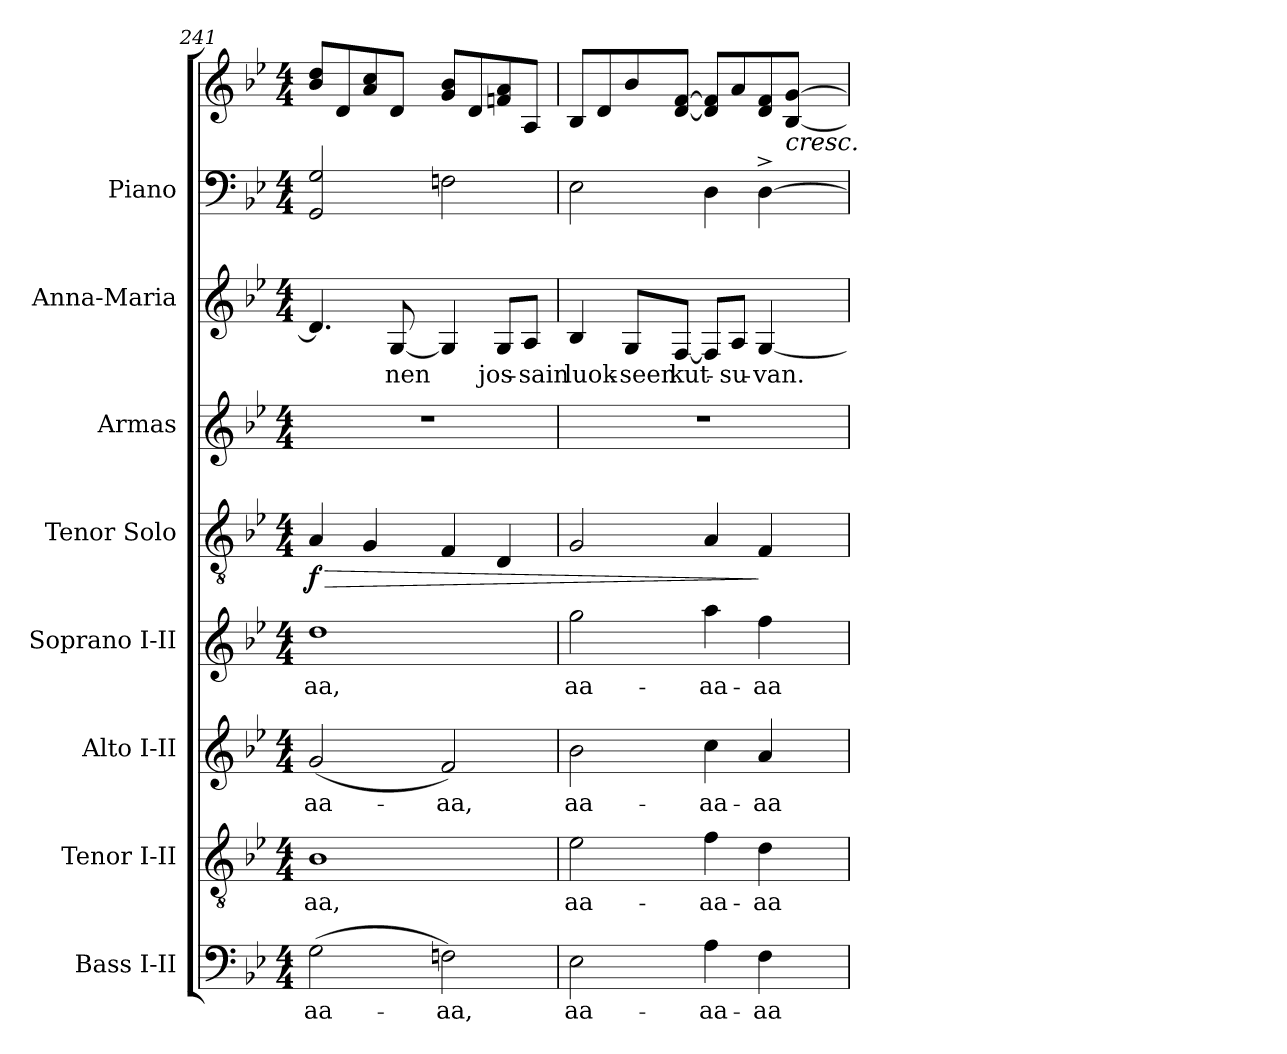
**kern	**text	**kern	**text	**kern	**text	**kern	**text	**kern	**dynam	**kern	**kern	**text	**kern	**kern	**dynam
*part8	*part8	*part7	*part7	*part6	*part6	*part5	*part5	*part4	*part4	*part3	*part2	*part2	*part1	*part1	*part1
*staff9	*staff9	*staff8	*staff8	*staff7	*staff7	*staff6	*staff6	*staff5	*staff5	*staff4	*staff3	*staff3	*staff2	*staff1	*staff1/2
*I"Bass I-II	*	*I"Tenor I-II	*	*I"Alto I-II	*	*I"Soprano I-II	*	*I"Tenor Solo	*	*I"Armas	*I"Anna-Maria	*	*I"Piano	*	*
*I'B.	*	*I'T.	*	*I'A.	*	*I'S.	*	*I'T. Solo	*	*I'Armas	*I'A-M	*	*I'Pno.	*	*
*clefF4	*	*clefGv2	*	*clefG2	*	*clefG2	*	*clefGv2	*	*clefG2	*clefG2	*	*clefF4	*clefG2	*
*	*	*ITrd7c12	*	*	*	*	*	*ITrd7c12	*	*ITrd7c12	*	*	*	*	*
*k[b-e-]	*	*k[b-e-]	*	*k[b-e-]	*	*k[b-e-]	*	*k[b-e-]	*	*k[b-e-]	*k[b-e-]	*	*k[b-e-]	*k[b-e-]	*
*B-:	*	*B-:	*	*B-:	*	*B-:	*	*B-:	*	*B-:	*B-:	*	*B-:	*B-:	*
*M4/4	*	*M4/4	*	*M4/4	*	*M4/4	*	*M4/4	*	*M4/4	*M4/4	*	*M4/4	*M4/4	*
=241	=241	=241	=241	=241	=241	=241	=241	=241	=241	=241	=241	=241	=241	=241	=241
!	!LO:LY:b:color=#000000	!	!	!	!	!	!	!	!	!	!	!	!	!	!
!	!	!	!LO:LY:b:color=#000000	!	!	!	!	!	!	!	!	!	!	!	!
!	!	!	!	!	!LO:LY:b:color=#000000	!	!	!	!	!	!	!	!	!	!
!	!	!	!	!	!	!	!LO:LY:b:color=#000000	!	!LO:HP:b	!	!	!	!	!	!
(2Gi\	-aa-	1BB-i	-aa,	(2gi/	-aa-	1ddi	-aa,	4AAi/	> f	1r	4.di/]	.	2GGi/ 2Gi	8b-i/ 8ddiL	.
.	.	.	.	.	.	.	.	.	.	.	.	.	.	8di/	.
.	.	.	.	.	.	.	.	4GGi/	.	.	.	.	.	8ai/ 8cci	.
!	!	!	!	!	!	!	!	!	!	!	!	!LO:LY:b:color=#000000	!	!	!
.	.	.	.	.	.	.	.	.	.	.	[<8Gi/	-nen	.	8di/J	.
!	!LO:LY:b:color=#000000	!	!	!	!	!	!	!	!	!	!	!	!	!	!
!	!	!	!	!	!LO:LY:b:color=#000000	!	!	!	!	!	!	!	!	!	!
2Fni\)	-aa,	.	.	2fi/)	-aa,	.	.	4FFi/	.	.	4Gi/]	.	2Fni\	8gi/ 8b-iL	.
.	.	.	.	.	.	.	.	.	.	.	.	.	.	8di/	.
!	!	!	!	!	!	!	!	!	!	!	!	!LO:LY:b:color=#000000	!	!	!
.	.	.	.	.	.	.	.	4DDi/	.	.	8Gi/L	jos-	.	8fni/ 8ai	.
!	!	!	!	!	!	!	!	!	!	!	!	!LO:LY:b:color=#000000	!	!	!
.	.	.	.	.	.	.	.	.	.	.	8Ai/J	-sain	.	8Ai/J	.
=242	=242	=242	=242	=242	=242	=242	=242	=242	=242	=242	=242	=242	=242	=242	=242
!	!LO:LY:b:color=#000000	!	!	!	!	!	!	!	!	!	!	!	!	!	!
!	!	!	!LO:LY:b:color=#000000	!	!	!	!	!	!	!	!	!	!	!	!
!	!	!	!	!	!LO:LY:b:color=#000000	!	!	!	!	!	!	!	!	!	!
!	!	!	!	!	!	!	!LO:LY:b:color=#000000	!	!	!	!	!	!	!	!
!	!	!	!	!	!	!	!	!	!	!	!	!LO:LY:b:color=#000000	!	!	!
2E-i\	aa-	2E-i\	aa-	2b-i\	aa-	2ggi\	aa-	2GGi/	.	1r	4B-i/	luok-	2E-i\	8B-i/L	.
.	.	.	.	.	.	.	.	.	.	.	.	.	.	8di/	.
!	!	!	!	!	!	!	!	!	!	!	!	!LO:LY:b:color=#000000	!	!	!
.	.	.	.	.	.	.	.	.	.	.	8Gi/L	-seen	.	8b-i/	.
!	!	!	!	!	!	!	!	!	!	!	!	!LO:LY:b:color=#000000	!	!	!
.	.	.	.	.	.	.	.	.	.	.	[<8Fi/J	kut-	.	[<8di/ [>8fiJ	.
!	!LO:LY:b:color=#000000	!	!	!	!	!	!	!	!	!	!	!	!	!	!
!	!	!	!LO:LY:b:color=#000000	!	!	!	!	!	!	!	!	!	!	!	!
!	!	!	!	!	!LO:LY:b:color=#000000	!	!	!	!	!	!	!	!	!	!
!	!	!	!	!	!	!	!LO:LY:b:color=#000000	!	!	!	!	!	!	!	!
4Ai\	-aa-	4Fi\	-aa-	4cci\	-aa-	4aai\	-aa-	4AAi/	.	.	8Fi/L]	.	4Di\	8di/] 8fi]L	[
!	!	!	!	!	!	!	!	!	!	!	!	!LO:LY:b:color=#000000	!	!	!
.	.	.	.	.	.	.	.	.	.	.	8Ai/J	-su-	.	8ai/	.
!	!LO:LY:b:color=#000000	!	!	!	!	!	!	!	!	!	!	!	!	!	!
!	!	!	!LO:LY:b:color=#000000	!	!	!	!	!	!	!	!	!	!	!	!
!	!	!	!	!	!LO:LY:b:color=#000000	!	!	!	!	!	!	!	!	!	!
!	!	!	!	!	!	!	!LO:LY:b:color=#000000	!	!	!	!	!	!	!	!
!	!	!	!	!	!	!	!	!	!	!	!	!LO:LY:b:color=#000000	!	!	!
4Fi\	-aa-	4Di\	-aa-	4ai/	-aa-	4ffi\	-aa-	4FFi/	]	.	[<4Gi/	-van.	[>4D^i\	8di/ 8fi	.
!	!	!	!	!	!	!	!	!	!	!	!	!	!	!	!LO:HP:b
.	.	.	.	.	.	.	.	.	.	.	.	.	.	[<8B-i/ [>8giJ	<
=	=	=	=	=	=	=	=	=	=	=	=	=	=	=	=
*-	*-	*-	*-	*-	*-	*-	*-	*-	*-	*-	*-	*-	*-	*-	*-
